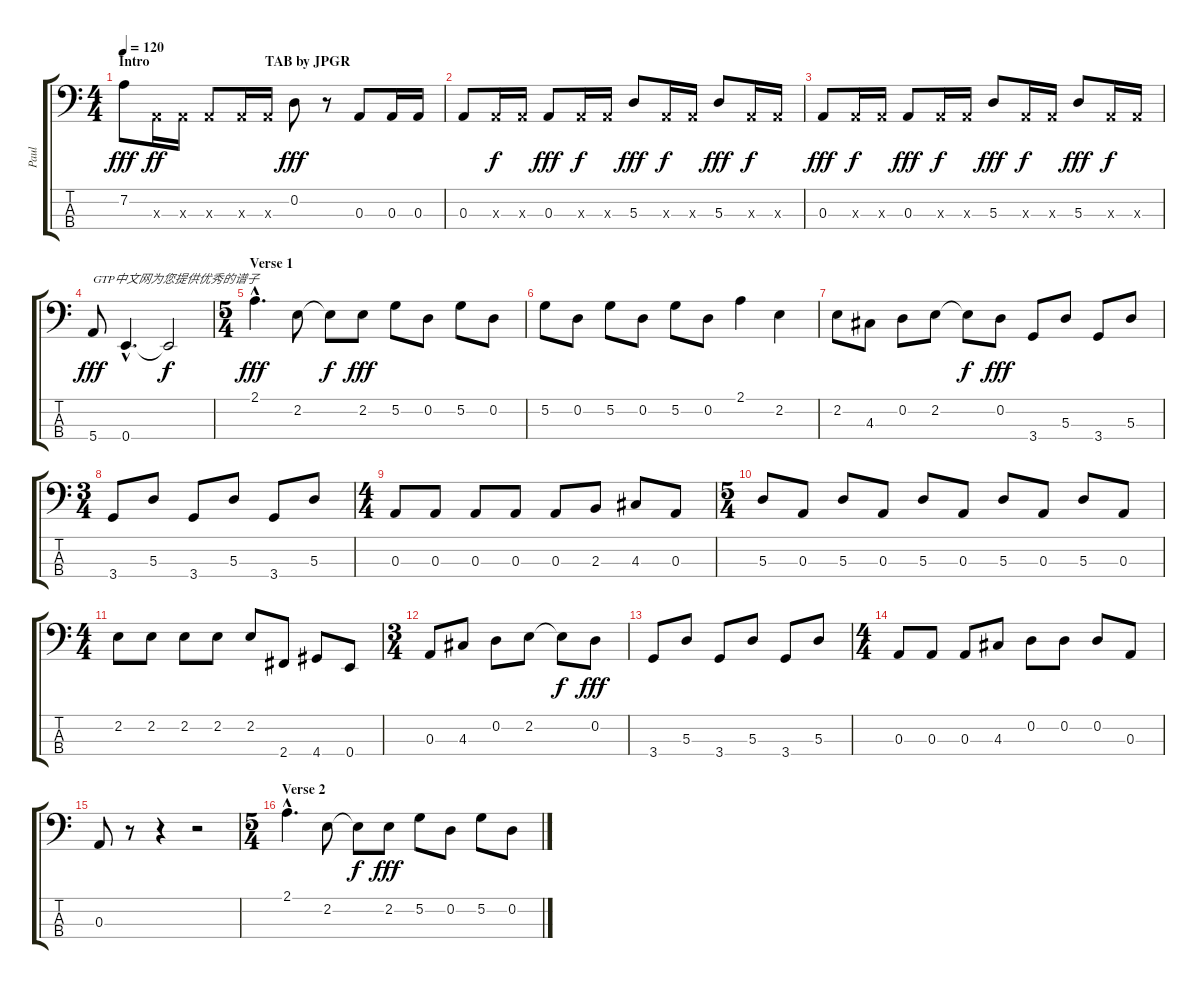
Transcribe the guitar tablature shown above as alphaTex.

\track ("Paul" "Paul") {instrument fretlessbass}
\staff {score tabs}
\tuning (G2 D2 A1 E1) {hide}
\ts (4 4)
\section ("" "Intro                                 TAB by JPGR")
\tempo 120
\clef f4
\ks c
7.2.8{dy fff instrument fretlessbass} 0.3{x}.16{dy ff} 0.3{x}.16 0.3{x}.8 0.3{x}.16 0.3{x}.16 0.2.8{dy fff} r.8 0.3.8 0.3.16 0.3.16 |
0.3.8 0.3{x}.16{dy f} 0.3{x}.16 0.3.8{dy fff} 0.3{x}.16{dy f} 0.3{x}.16 5.3.8{dy fff} 0.3{x}.16{dy f} 0.3{x}.16 5.3.8{dy fff} 0.3{x}.16{dy f} 0.3{x}.16 |
0.3.8{dy fff} 0.3{x}.16{dy f} 0.3{x}.16 0.3.8{dy fff} 0.3{x}.16{dy f} 0.3{x}.16 5.3.8{dy fff} 0.3{x}.16{dy f} 0.3{x}.16 5.3.8{dy fff} 0.3{x}.16{dy f} 0.3{x}.16 |
5.4.8{txt "GTP中文网为您提供优秀的谱子" dy fff} 0.4{hac}.4{d} 0.4{t}.2{dy f} |
\ts (5 4)
\section ("" "Verse 1")
2.1{hac}.4{d dy fff} 2.2.8 2.2{t}.8{dy f} 2.2.8{dy fff} 5.2.8 0.2.8 5.2.8 0.2.8 |
5.2.8 0.2.8 5.2.8 0.2.8 5.2.8 0.2.8 2.1.4 2.2.4 |
2.2.8 4.3.8 0.2.8 2.2.8 2.2{t}.8{dy f} 0.2.8{dy fff} 3.4.8 5.3.8 3.4.8 5.3.8 |
\ts (3 4)
3.4.8 5.3.8 3.4.8 5.3.8 3.4.8 5.3.8 |
\ts (4 4)
0.3.8 0.3.8 0.3.8 0.3.8 0.3.8 2.3.8 4.3.8 0.3.8 |
\ts (5 4)
5.3.8 0.3.8 5.3.8 0.3.8 5.3.8 0.3.8 5.3.8 0.3.8 5.3.8 0.3.8 |
\ts (4 4)
2.2.8 2.2.8 2.2.8 2.2.8 2.2.8 2.4.8 4.4.8 0.4.8 |
\ts (3 4)
0.3.8 4.3.8 0.2.8 2.2.8 2.2{t}.8{dy f} 0.2.8{dy fff} |
3.4.8 5.3.8 3.4.8 5.3.8 3.4.8 5.3.8 |
\ts (4 4)
0.3.8 0.3.8 0.3.8 4.3.8 0.2.8 0.2.8 0.2.8 0.3.8 |
0.3.8 r.8 r.4 r.2 |
\ts (5 4)
\section ("" "Verse 2")
2.1{hac}.4{d} 2.2.8 2.2{t}.8{dy f} 2.2.8{dy fff} 5.2.8 0.2.8 5.2.8 0.2.8
